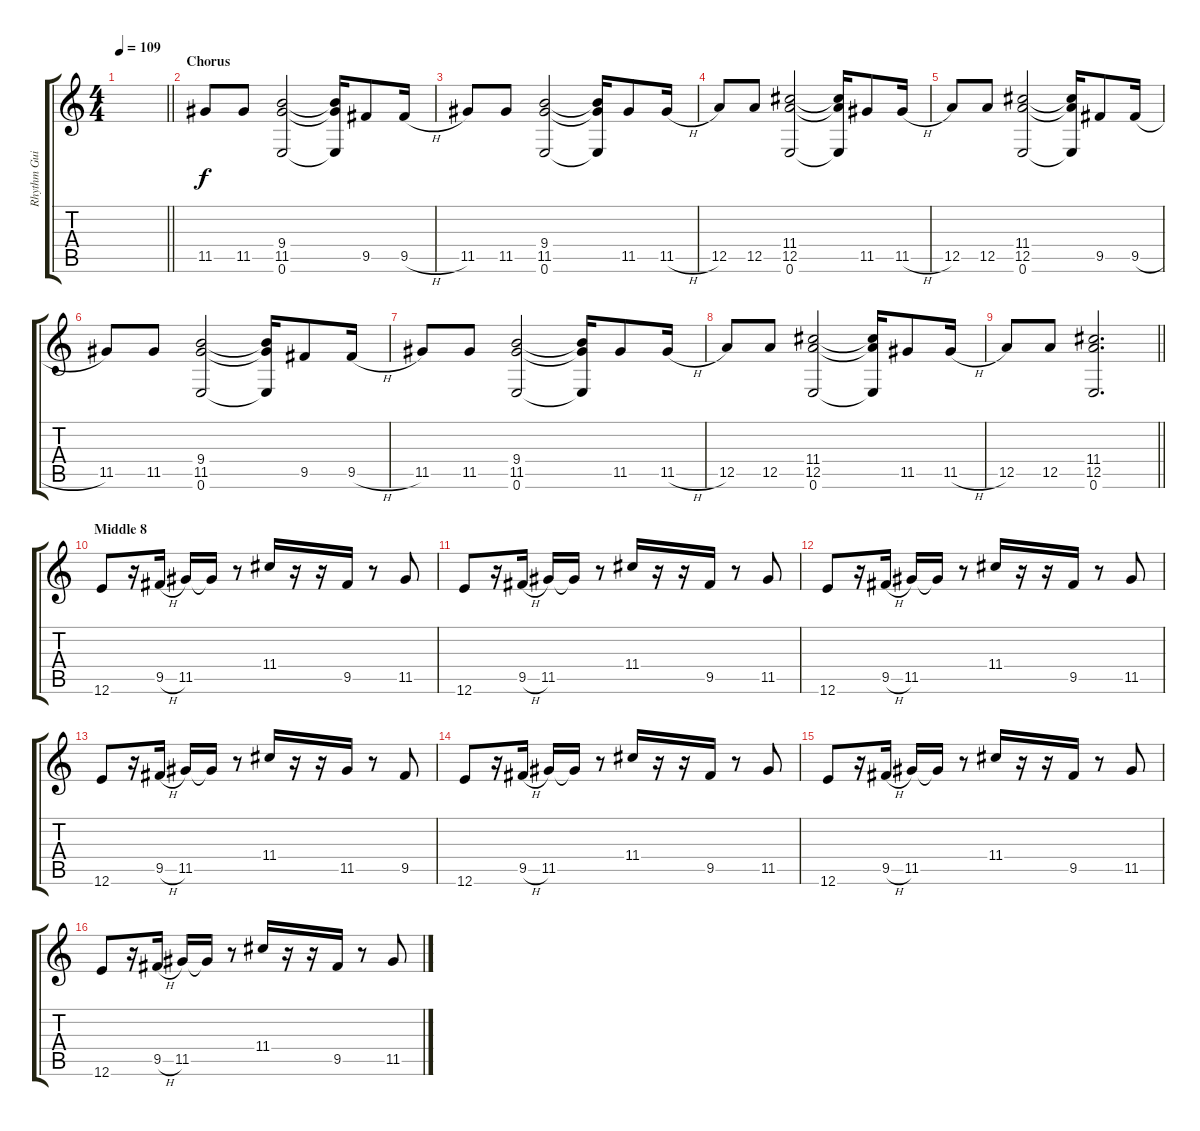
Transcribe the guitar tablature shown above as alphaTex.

\track ("Rhythm Guitar" "Rhythm Gui") {instrument electricguitarclean}
\staff {score tabs}
\tuning (E4 B3 G3 D3 A2 E2) {hide}
\ts (4 4)
\tempo 109
\clef g2
\barLineRight lightlight
\ks c
|
\section ("" "Chorus")
11.5.8 11.5.8 (9.4 11.5 0.6).2 (9.4{t} 11.5{t} 0.6{t}).16 9.5.8 9.5{h}.16 |
11.5.8 11.5.8 (9.4 11.5 0.6).2 (9.4{t} 11.5{t} 0.6{t}).16 11.5.8 11.5{h}.16 |
12.5.8 12.5.8 (11.4 12.5 0.6).2 (11.4{t} 12.5{t} 0.6{t}).16 11.5.8 11.5{h}.16 |
12.5.8 12.5.8 (11.4 12.5 0.6).2 (11.4{t} 12.5{t} 0.6{t}).16 9.5.8 9.5{h}.16 |
11.5.8 11.5.8 (9.4 11.5 0.6).2 (9.4{t} 11.5{t} 0.6{t}).16 9.5.8 9.5{h}.16 |
11.5.8 11.5.8 (9.4 11.5 0.6).2 (9.4{t} 11.5{t} 0.6{t}).16 11.5.8 11.5{h}.16 |
12.5.8 12.5.8 (11.4 12.5 0.6).2 (11.4{t} 12.5{t} 0.6{t}).16 11.5.8 11.5{h}.16 |
\barLineRight lightlight
12.5.8 12.5.8 (11.4 12.5 0.6).2{d} |
\section ("" "Middle 8")
12.6.8 r.16 9.5{h}.16 11.5.16 11.5{t}.16 r.8 11.4.16 r.16 r.16 9.5.16 r.8 11.5.8 |
12.6.8 r.16 9.5{h}.16 11.5.16 11.5{t}.16 r.8 11.4.16 r.16 r.16 9.5.16 r.8 11.5.8 |
12.6.8 r.16 9.5{h}.16 11.5.16 11.5{t}.16 r.8 11.4.16 r.16 r.16 9.5.16 r.8 11.5.8 |
12.6.8 r.16 9.5{h}.16 11.5.16 11.5{t}.16 r.8 11.4.16 r.16 r.16 11.5.16 r.8 9.5.8 |
12.6.8 r.16 9.5{h}.16 11.5.16 11.5{t}.16 r.8 11.4.16 r.16 r.16 9.5.16 r.8 11.5.8 |
12.6.8 r.16 9.5{h}.16 11.5.16 11.5{t}.16 r.8 11.4.16 r.16 r.16 9.5.16 r.8 11.5.8 |
12.6.8 r.16 9.5{h}.16 11.5.16 11.5{t}.16 r.8 11.4.16 r.16 r.16 9.5.16 r.8 11.5.8
